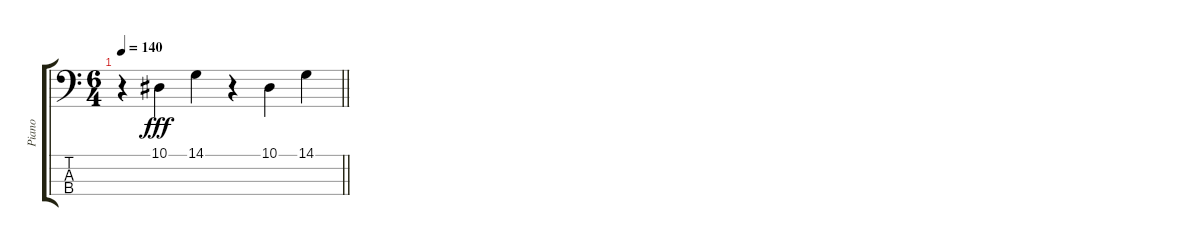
\track ("Piano" "Piano") {instrument acousticgrandpiano}
\staff {score tabs}
\tuning (F2 C2 G1 C1) {hide}
\ts (6 4)
\tempo 140
\clef f4
\barLineRight lightlight
\ks c
r.4{dy fff} 10.1.4 14.1.4 r.4 10.1.4 14.1.4
